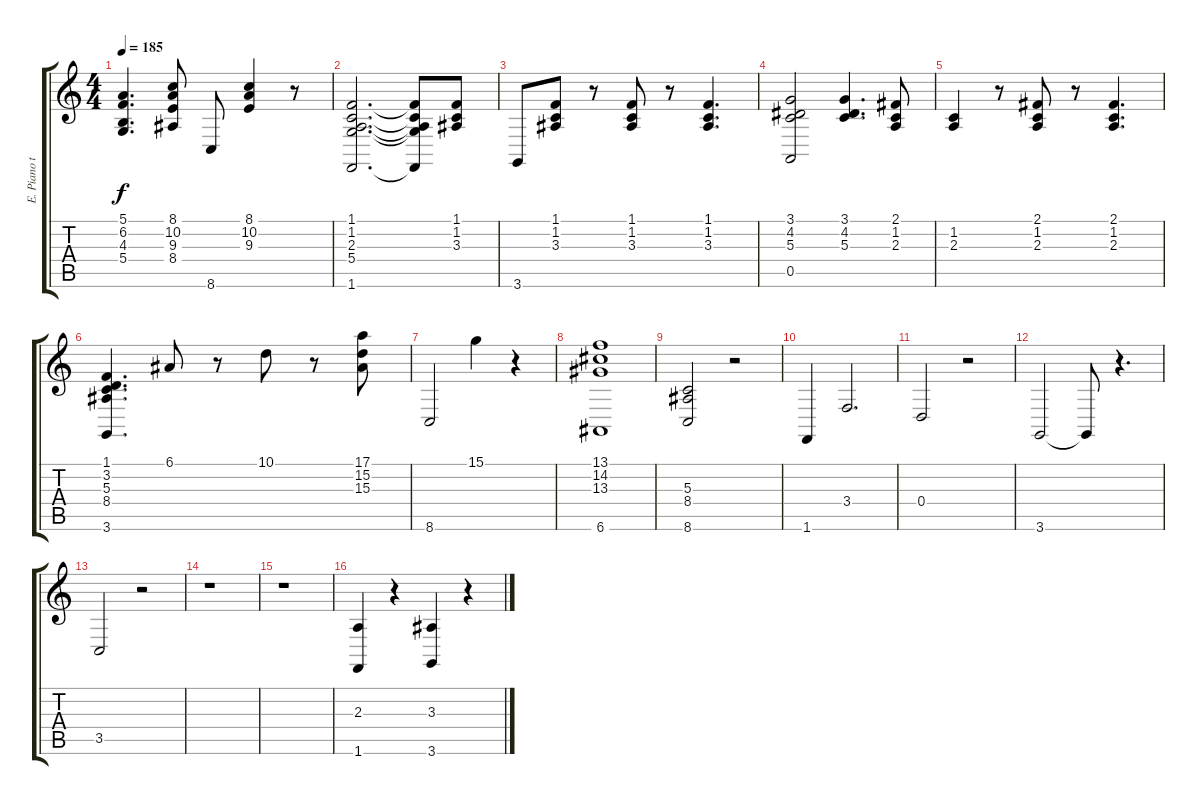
\track ("E. Piano treble" "E. Piano t") {instrument electricpiano1}
\staff {score tabs}
\tuning (E4 B3 G3 D3 A2 E2) {hide}
\ts (4 4)
\tempo 185
\clef g2
\ks c
(5.1 6.2 4.3 5.4).4{d dy f} (8.1 10.2 9.3 8.4).8 8.6.8 (8.1 10.2 9.3).4 r.8 |
(1.1 1.2 2.3 5.4 1.6).2{d} (1.1{t} 1.2{t} 2.3{t} 5.4{t} 1.6{t}).8 (1.1 1.2 3.3).8 |
3.6.8 (1.1 1.2 3.3).8 r.8 (1.1 1.2 3.3).8 r.8 (1.1 1.2 3.3).4{d} |
(3.1 4.2 5.3 0.5).2 (3.1 4.2 5.3).4{d} (2.1 1.2 2.3).8 |
(1.2 2.3).4 r.8 (2.1 1.2 2.3).8 r.8 (2.1 1.2 2.3).4{d} |
(1.1 3.2 5.3 8.4 3.6).4{d} 6.1.8 r.8 10.1.8 r.8 (17.1 15.2 15.3).8 |
8.6.2 15.1.4 r.4 |
(13.1 14.2 13.3 6.6).1 |
(5.3 8.4 8.6).2 r.2 |
1.6.4 3.4.2{d} |
0.4.2 r.2 |
3.6.2 3.6{t}.8 r.4{d} |
3.5.2 r.2 |
r.1 |
r.1 |
(2.3 1.6).4 r.4 (3.3 3.6).4 r.4
